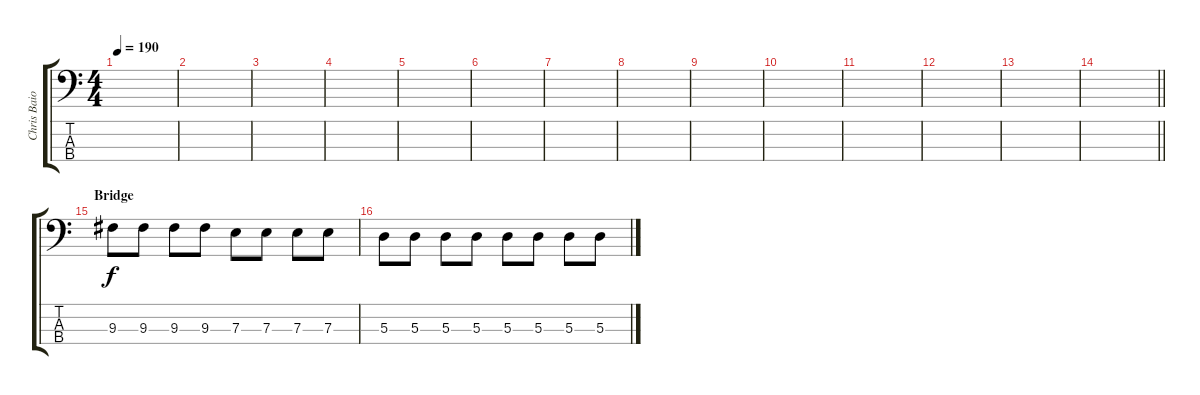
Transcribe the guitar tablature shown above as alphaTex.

\track ("Chris Baio - Bass Guitar" "Chris Baio") {instrument electricbassfinger}
\staff {score tabs}
\tuning (G2 D2 A1 E1) {hide}
\ts (4 4)
\tempo 190
\clef f4
\ks c
|
|
|
|
|
|
|
|
|
|
|
|
|
\barLineRight lightlight
|
\section ("" "Bridge")
9.3.8 9.3.8 9.3.8 9.3.8 7.3.8 7.3.8 7.3.8 7.3.8 |
5.3.8 5.3.8 5.3.8 5.3.8 5.3.8 5.3.8 5.3.8 5.3.8
